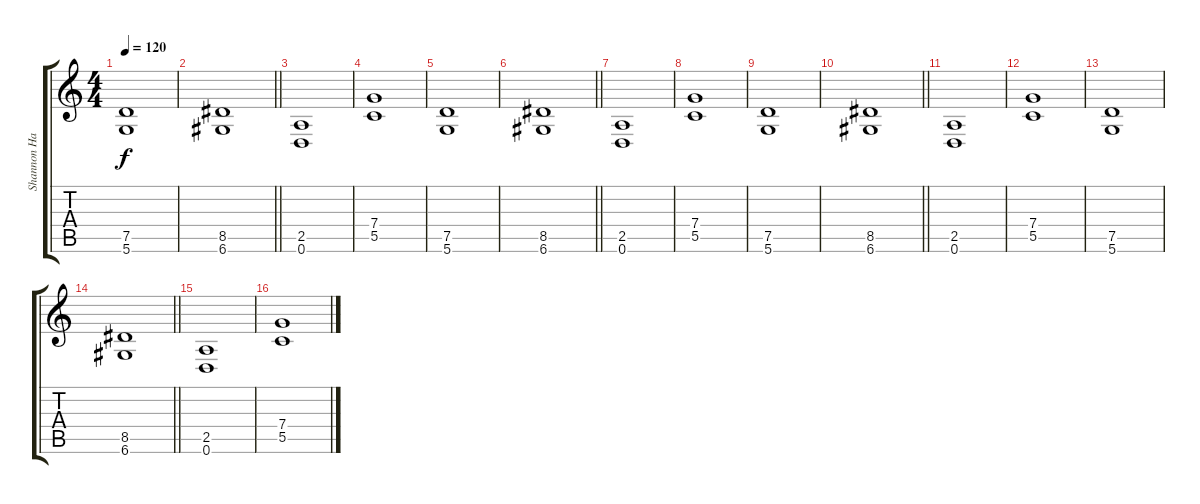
\track ("Shannon Hamm" "Shannon Ha") {instrument distortionguitar}
\staff {score tabs}
\tuning (D4 A3 F3 C3 G2 D2) {hide}
\ts (4 4)
\tempo 120
\clef g2
\ks c
(7.5 5.6).1{dy f} |
\barLineRight lightlight
(8.5 6.6).1 |
(2.5 0.6).1 |
(7.4 5.5).1 |
(7.5 5.6).1 |
\barLineRight lightlight
(8.5 6.6).1 |
(2.5 0.6).1 |
(7.4 5.5).1{volume 15} |
(7.5 5.6).1{volume 14} |
\barLineRight lightlight
(8.5 6.6).1{volume 13} |
(2.5 0.6).1{volume 12} |
(7.4 5.5).1{volume 11} |
(7.5 5.6).1{volume 10} |
\barLineRight lightlight
(8.5 6.6).1{volume 9} |
(2.5 0.6).1{volume 8} |
(7.4 5.5).1{volume 7}
